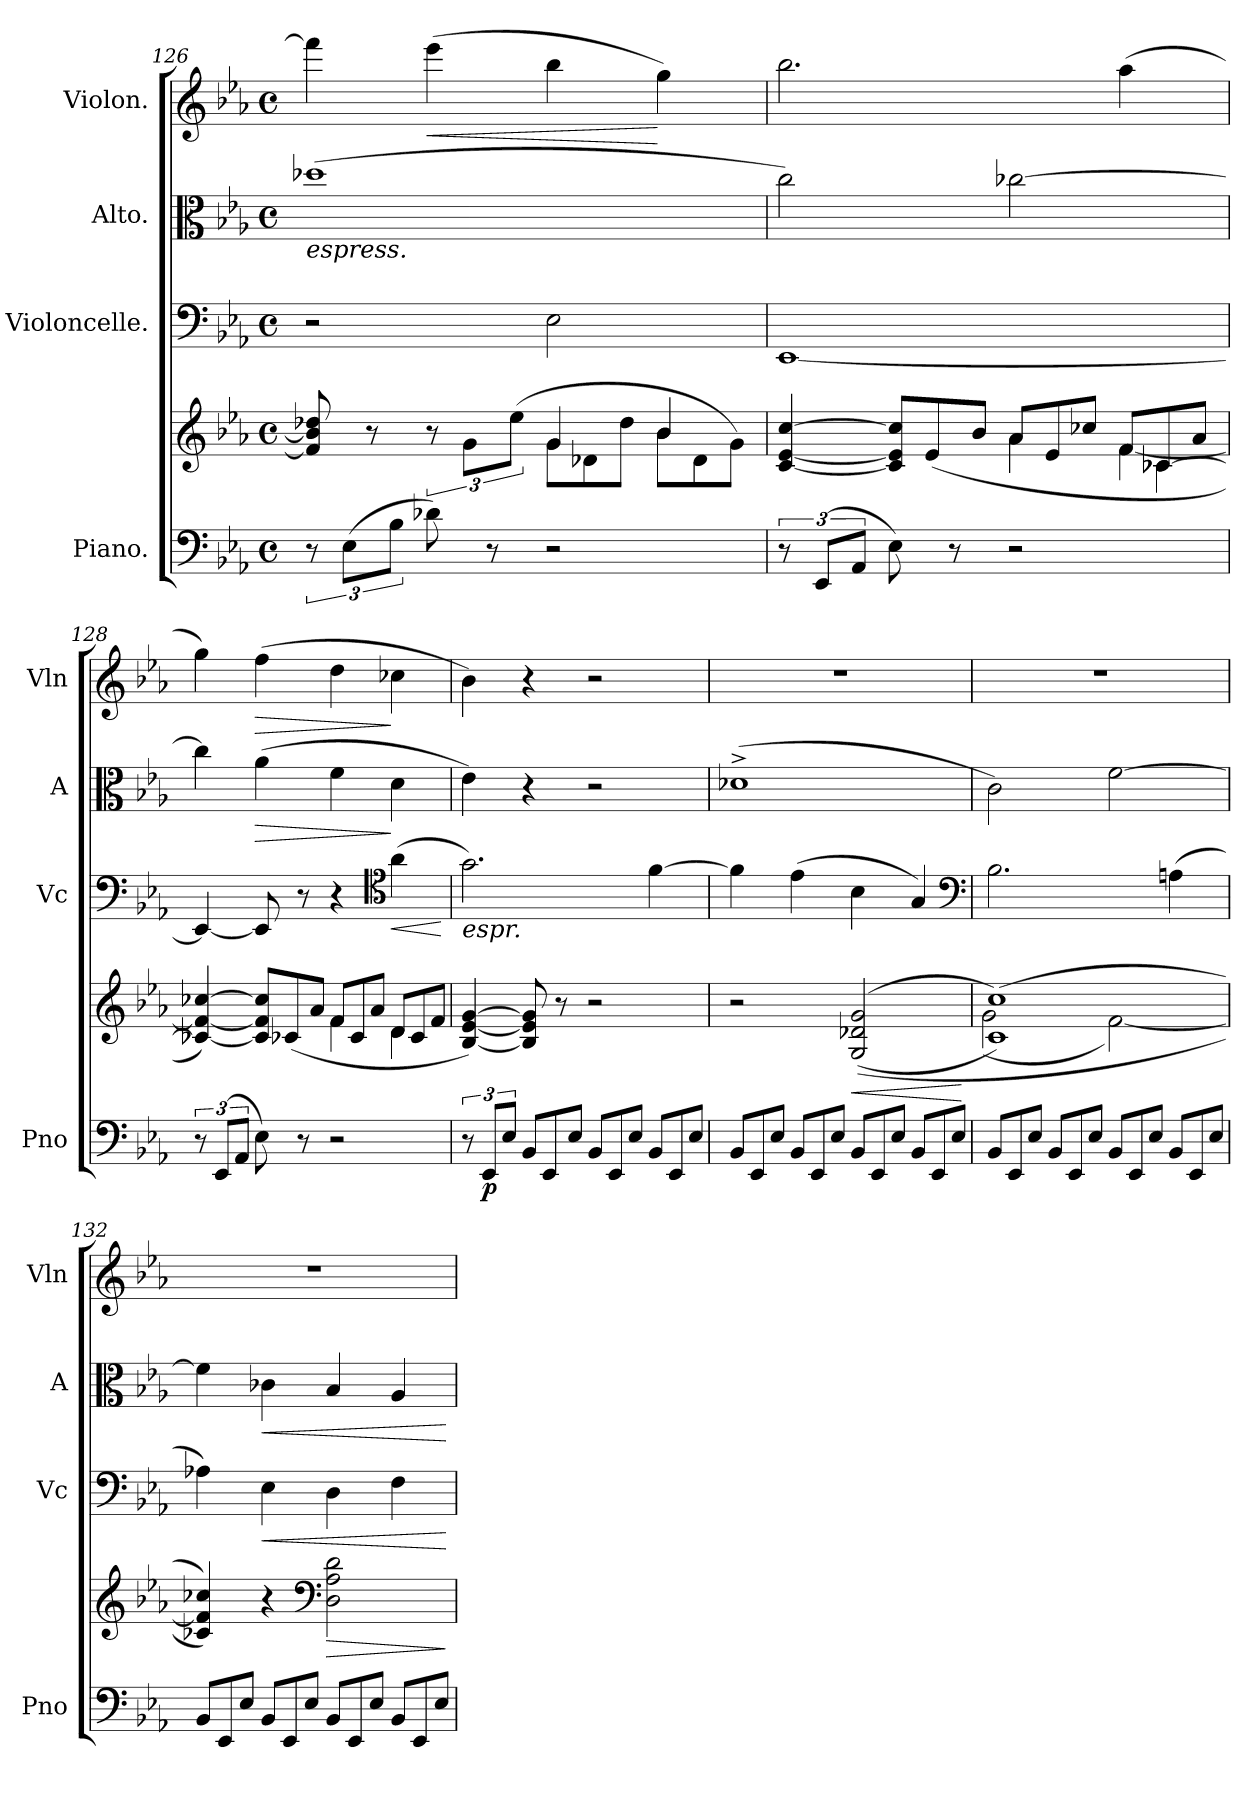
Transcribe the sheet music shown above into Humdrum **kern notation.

**kern	**kern	**dynam	**kern	**dynam	**kern	**dynam	**kern	**dynam
*part4	*part4	*part4	*part3	*part3	*part2	*part2	*part1	*part1
*staff5	*staff4	*staff4/5	*staff3	*staff3	*staff2	*staff2	*staff1	*staff1
*I"Piano.	*	*	*I"Violoncelle.	*	*I"Alto.	*	*I"Violon.	*
*I'Pno	*	*	*I'Vc	*	*I'A	*	*I'Vln	*
*clefF4	*clefG2	*	*clefF4	*	*clefC3	*	*clefG2	*
*k[b-e-a-]	*k[b-e-a-]	*	*k[b-e-a-]	*	*k[b-e-a-]	*	*k[b-e-a-]	*
*c:	*c:	*	*c:	*	*c:	*	*c:	*
*M4/4	*M4/4	*	*M4/4	*	*M4/4	*	*M4/4	*
*met(c)	*met(c)	*	*met(c)	*	*met(c)	*	*met(c)	*
=126	=126	=126	=126	=126	=126	=126	=126	=126
*	*^	*	*	*	*	*	*	*
!	!	!	!	!	!	!LO:TX:b:i:t=espress.	!	!	!
12r	8f]/ 8b-]/ 8dd-X/	2ryy	.	2r	.	(1dd-X	.	4fff\]	.
(<12E-\L	.	.	.	.	.	.	.	.	.
.	8r	.	.	.	.	.	.	.	.
12B-\J	.	.	.	.	.	.	.	.	.
!	!	!	!	!	!	!	!	!	!LO:HP:b
8d-X\)	12r	.	.	.	.	.	.	(4eee-\	<
.	12g\L	.	.	.	.	.	.	.	.
8r	.	.	.	.	.	.	.	.	.
.	(12ee-\J	.	.	.	.	.	.	.	.
*	*	*Xtuplet	*	*	*	*	*	*	*
2r	4g/	12g\L	.	2E-\	.	.	.	4bb-\	.
.	.	12d-X\	.	.	.	.	.	.	.
.	.	12dd-\J	.	.	.	.	.	.	.
.	4b-/	12b-\L	.	.	.	.	.	4gg\)	[
.	.	12d-\	.	.	.	.	.	.	.
.	.	12g\J)	.	.	.	.	.	.	.
=127	=127	=127	=127	=127	=127	=127	=127	=127	=127
*	*	*^	*	*	*	*	*	*	*
12r	[4c/ [4e-/ [4cc/	2ryy	2ryy	.	[1EE-	.	2cc\)	.	2.bb-\	.
(<12EE-/L	.	.	.	.	.	.	.	.	.	.
12AA-/J	.	.	.	.	.	.	.	.	.	.
8E-\)	12c]/ 12e-]/ 12cc]/L	.	.	.	.	.	.	.	.	.
.	(>12e-/	.	.	.	.	.	.	.	.	.
8r	.	.	.	.	.	.	.	.	.	.
.	12b-/J	.	.	.	.	.	.	.	.	.
2r	12a-/L	4a-\	4ryy	.	.	.	[2cc-X\	.	.	.
.	12e-/	.	.	.	.	.	.	.	.	.
.	12cc-X/J	.	.	.	.	.	.	.	.	.
.	12f/L	[>4f\	12ryy	.	.	.	.	.	(4aa-\	.
.	12c-X/	.	[6c-X\	.	.	.	.	.	.	.
.	12a-/J	.	.	.	.	.	.	.	.	.
*	*	*v	*v	*	*	*	*	*	*	*
=128	=128	=128	=128	=128	=128	=128	=128	=128	=128
12r	4c-X_/ 4f_/ [4cc-X/)	2ryy	.	4EE-/_	.	4cc-\]	.	4gg\)	.
(<12EE-/L	.	.	.	.	.	.	.	.	.
12AA-/J	.	.	.	.	.	.	.	.	.
!	!	!	!	!	!	!	!LO:HP:b	!	!LO:HP:b
8E-\)	12c-]/ 12f]/ 12cc-]/L	.	.	8EE-/]	.	(4a-\	>	(4ff\	>
.	(>12c-X/	.	.	.	.	.	.	.	.
8r	.	.	.	8r	.	.	.	.	.
.	12a-/J	.	.	.	.	.	.	.	.
2r	12f/L	4f\	.	4r	.	4f\	.	4dd\	.
.	12c-/	.	.	.	.	.	.	.	.
.	12a-/J	.	.	.	.	.	.	.	.
*	*	*	*	*clefC4	*	*	*	*	*
!	!	!	!	!	!LO:HP:b	!	!	!	!
.	12d/L	4d\	.	(4a-\	<	4d\	]	4cc-X\	]
.	12c-/	.	.	.	.	.	.	.	.
.	12f/J	.	.	.	.	.	.	.	.
*	*v	*v	*	*	*	*	*	*	*
.	.	.	.	[	.	.	.	.
=129	=129	=129	=129	=129	=129	=129	=129	=129
!	!	!	!LO:TX:b:i:t=espr.	!	!	!	!	!
12r	[4B-/ [4e-/ [4g/)	.	2.g\)	.	4e-\)	.	4b-\)	.
!	!	!LO:DY:b=2	!	!	!	!	!	!
12EE-/L	.	p	.	.	.	.	.	.
12E-/J	.	.	.	.	.	.	.	.
*Xtuplet	*	*	*	*	*	*	*	*
12BB-/L	8B-]/ 8e-]/ 8g]/	.	.	.	4r	.	4r	.
12EE-/	.	.	.	.	.	.	.	.
.	8r	.	.	.	.	.	.	.
12E-/J	.	.	.	.	.	.	.	.
12BB-/L	2r	.	.	.	2r	.	2r	.
12EE-/	.	.	.	.	.	.	.	.
12E-/J	.	.	.	.	.	.	.	.
12BB-/L	.	.	[4f\	.	.	.	.	.
12EE-/	.	.	.	.	.	.	.	.
12E-/J	.	.	.	.	.	.	.	.
=130	=130	=130	=130	=130	=130	=130	=130	=130
12BB-/L	2r	.	4f\]	.	(1d-X^	.	1r	.
12EE-/	.	.	.	.	.	.	.	.
12E-/J	.	.	.	.	.	.	.	.
12BB-/L	.	.	(4e-\	.	.	.	.	.
12EE-/	.	.	.	.	.	.	.	.
12E-/J	.	.	.	.	.	.	.	.
!	!	!LO:HP:b	!	!	!	!	!	!
12BB-/L	(<(<(>2G/ 2d-X/ 2g/	<	4B-\	.	.	.	.	.
12EE-/	.	.	.	.	.	.	.	.
12E-/J	.	.	.	.	.	.	.	.
12BB-/L	.	.	4G/)	.	.	.	.	.
12EE-/	.	.	.	.	.	.	.	.
12E-/J	.	.	.	.	.	.	.	.
*	*	*	*clefF4	*	*	*	*	*
.	.	[	.	.	.	.	.	.
=131	=131	=131	=131	=131	=131	=131	=131	=131
*	*^	*	*	*	*	*	*	*
12BB-/L	(<(>1c 1cc))	(2g\)	.	2.B-\	.	2c\)	.	1r	.
12EE-/	.	.	.	.	.	.	.	.	.
12E-/J	.	.	.	.	.	.	.	.	.
12BB-/L	.	.	.	.	.	.	.	.	.
12EE-/	.	.	.	.	.	.	.	.	.
12E-/J	.	.	.	.	.	.	.	.	.
12BB-/L	.	[2f\)	.	.	.	[2f\	.	.	.
12EE-/	.	.	.	.	.	.	.	.	.
12E-/J	.	.	.	.	.	.	.	.	.
12BB-/L	.	.	.	(4An\	.	.	.	.	.
12EE-/	.	.	.	.	.	.	.	.	.
12E-/J	.	.	.	.	.	.	.	.	.
*	*v	*v	*	*	*	*	*	*	*
=132	=132	=132	=132	=132	=132	=132	=132	=132
12BB-/L	4c-X/ 4f]/ 4cc-X/))	.	4A-X\)	.	4f\]	.	1r	.
12EE-/	.	.	.	.	.	.	.	.
12E-/J	.	.	.	.	.	.	.	.
!	!	!	!	!LO:HP:b	!	!LO:HP:b	!	!
12BB-/L	4r	.	4E-\	<	4c-X\	<	.	.
12EE-/	.	.	.	.	.	.	.	.
12E-/J	.	.	.	.	.	.	.	.
*	*clefF4	*	*	*	*	*	*	*
!	!	!LO:HP:b	!	!	!	!	!	!
12BB-/L	2D\ 2A-\ 2d\	>	4D\	.	4B-/	.	.	.
12EE-/	.	.	.	.	.	.	.	.
12E-/J	.	.	.	.	.	.	.	.
12BB-/L	.	.	4F\	.	4A-/	.	.	.
12EE-/	.	.	.	.	.	.	.	.
12E-/J	.	.	.	.	.	.	.	.
.	.	]	.	[	.	[	.	.
=	=	=	=	=	=	=	=	=
*-	*-	*-	*-	*-	*-	*-	*-	*-
